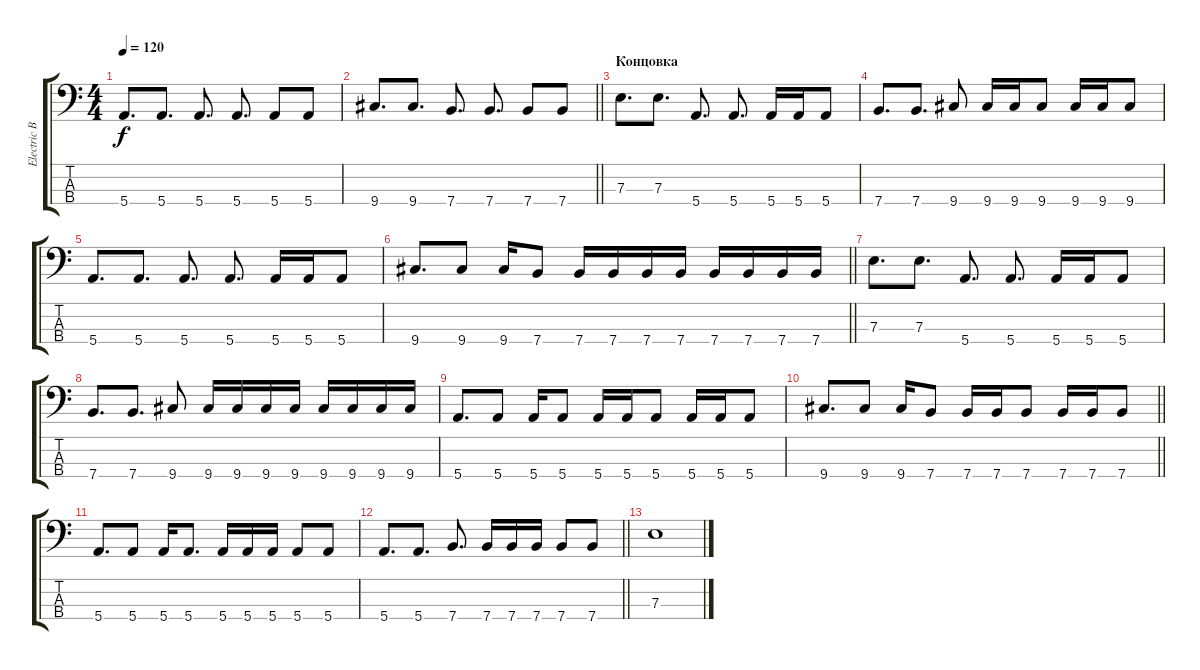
\track ("Electric Bass" "Electric B") {instrument electricbassfinger}
\staff {score tabs}
\tuning (G2 D2 A1 E1) {hide}
\ts (4 4)
\tempo 120
\clef f4
\ks c
5.4.8{d dy f} 5.4.8{d} 5.4.8{d} 5.4.8{d} 5.4.8 5.4.8 |
\barLineRight lightlight
9.4.8{d} 9.4.8{d} 7.4.8{d} 7.4.8{d} 7.4.8 7.4.8 |
\section ("" "Концовка")
7.3.8{d} 7.3.8{d} 5.4.8{d} 5.4.8{d} 5.4.16 5.4.16 5.4.8 |
7.4.8{d} 7.4.8{d} 9.4.8 9.4.16 9.4.16 9.4.8 9.4.16 9.4.16 9.4.8 |
5.4.8{d} 5.4.8{d} 5.4.8{d} 5.4.8{d} 5.4.16 5.4.16 5.4.8 |
\barLineRight lightlight
9.4.8{d} 9.4.8 9.4.16 7.4.8 7.4.16 7.4.16 7.4.16 7.4.16 7.4.16 7.4.16 7.4.16 7.4.16 |
7.3.8{d} 7.3.8{d} 5.4.8{d} 5.4.8{d} 5.4.16 5.4.16 5.4.8 |
7.4.8{d} 7.4.8{d} 9.4.8 9.4.16 9.4.16 9.4.16 9.4.16 9.4.16 9.4.16 9.4.16 9.4.16 |
5.4.8{d} 5.4.8 5.4.16 5.4.8 5.4.16 5.4.16 5.4.8 5.4.16 5.4.16 5.4.8 |
\barLineRight lightlight
9.4.8{d} 9.4.8 9.4.16 7.4.8 7.4.16 7.4.16 7.4.8 7.4.16 7.4.16 7.4.8 |
5.4.8{d} 5.4.8 5.4.16 5.4.8{d} 5.4.16 5.4.16 5.4.16 5.4.8 5.4.8 |
\barLineRight lightlight
5.4.8{d} 5.4.8{d} 7.4.8{d} 7.4.16 7.4.16 7.4.16 7.4.8 7.4.8 |
7.3.1
